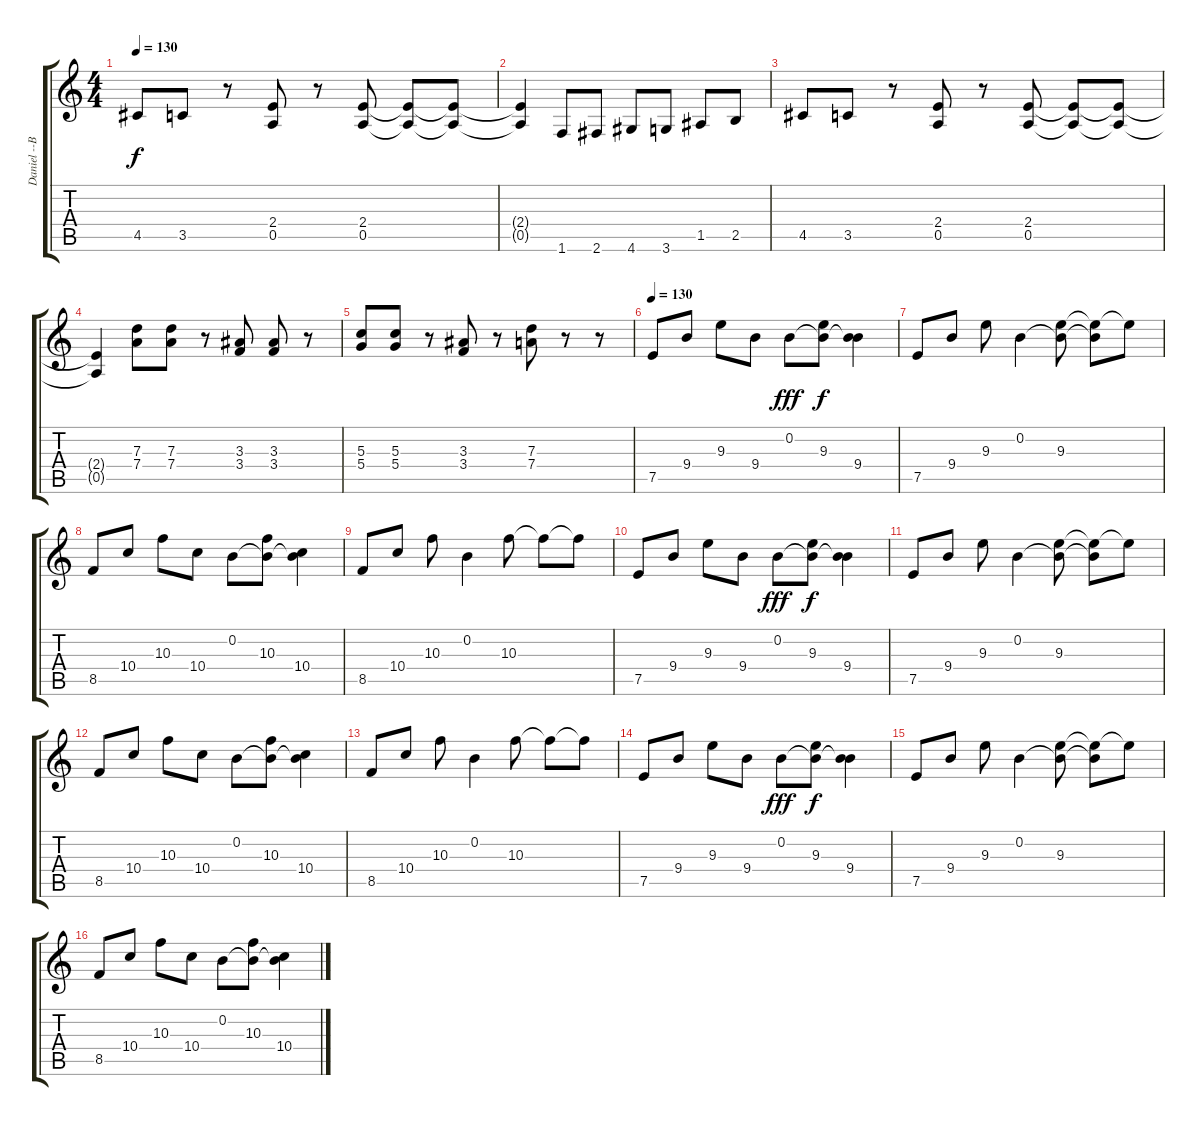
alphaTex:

\track ("Daniel --Base" "Daniel --B") {instrument distortionguitar}
\staff {score tabs}
\tuning (E4 B3 G3 D3 A2 E2) {hide}
\ts (4 4)
\tempo 130
\clef g2
\ks c
4.5.8{dy f} 3.5.8 r.8 (2.4 0.5).8 r.8 (2.4 0.5).8 (2.4{t} 0.5{t}).8 (2.4{t} 0.5{t}).8 |
(2.4{t} 0.5{t}).4 1.6.8 2.6.8 4.6.8 3.6.8 1.5.8 2.5.8 |
4.5.8 3.5.8 r.8 (2.4 0.5).8 r.8 (2.4 0.5).8 (2.4{t} 0.5{t}).8 (2.4{t} 0.5{t}).8 |
(2.4{t} 0.5{t}).4 (7.3 7.4).8 (7.3 7.4).8 r.8 (3.3 3.4).8 (3.3 3.4).8 r.8 |
(5.3 5.4).8 (5.3 5.4).8 r.8 (3.3 3.4).8 r.8 (7.3 7.4).8 r.8 r.8 |
\tempo 130
7.5.8{instrument electricguitarclean} 9.4.8 9.3.8 9.4.8 0.2.8{dy fff} (0.2{t} 9.3).8{dy f} (0.2{t} 9.4).4 |
7.5.8 9.4.8 9.3.8 0.2.4 (0.2{t} 9.3).8 (0.2{t} 9.3{t}).8 9.3{t}.8 |
8.5.8 10.4.8 10.3.8 10.4.8 0.2.8 (0.2{t} 10.3).8 (0.2{t} 10.4).4 |
8.5.8 10.4.8 10.3.8 0.2.4 10.3.8 10.3{t}.8 10.3{t}.8 |
7.5.8{instrument electricguitarclean} 9.4.8 9.3.8 9.4.8 0.2.8{dy fff} (0.2{t} 9.3).8{dy f} (0.2{t} 9.4).4 |
7.5.8 9.4.8 9.3.8 0.2.4 (0.2{t} 9.3).8 (0.2{t} 9.3{t}).8 9.3{t}.8 |
8.5.8 10.4.8 10.3.8 10.4.8 0.2.8 (0.2{t} 10.3).8 (0.2{t} 10.4).4 |
8.5.8 10.4.8 10.3.8 0.2.4 10.3.8 10.3{t}.8 10.3{t}.8 |
7.5.8{instrument electricguitarclean} 9.4.8 9.3.8 9.4.8 0.2.8{dy fff} (0.2{t} 9.3).8{dy f} (0.2{t} 9.4).4 |
7.5.8 9.4.8 9.3.8 0.2.4 (0.2{t} 9.3).8 (0.2{t} 9.3{t}).8 9.3{t}.8 |
8.5.8 10.4.8 10.3.8 10.4.8 0.2.8 (0.2{t} 10.3).8 (0.2{t} 10.4).4
